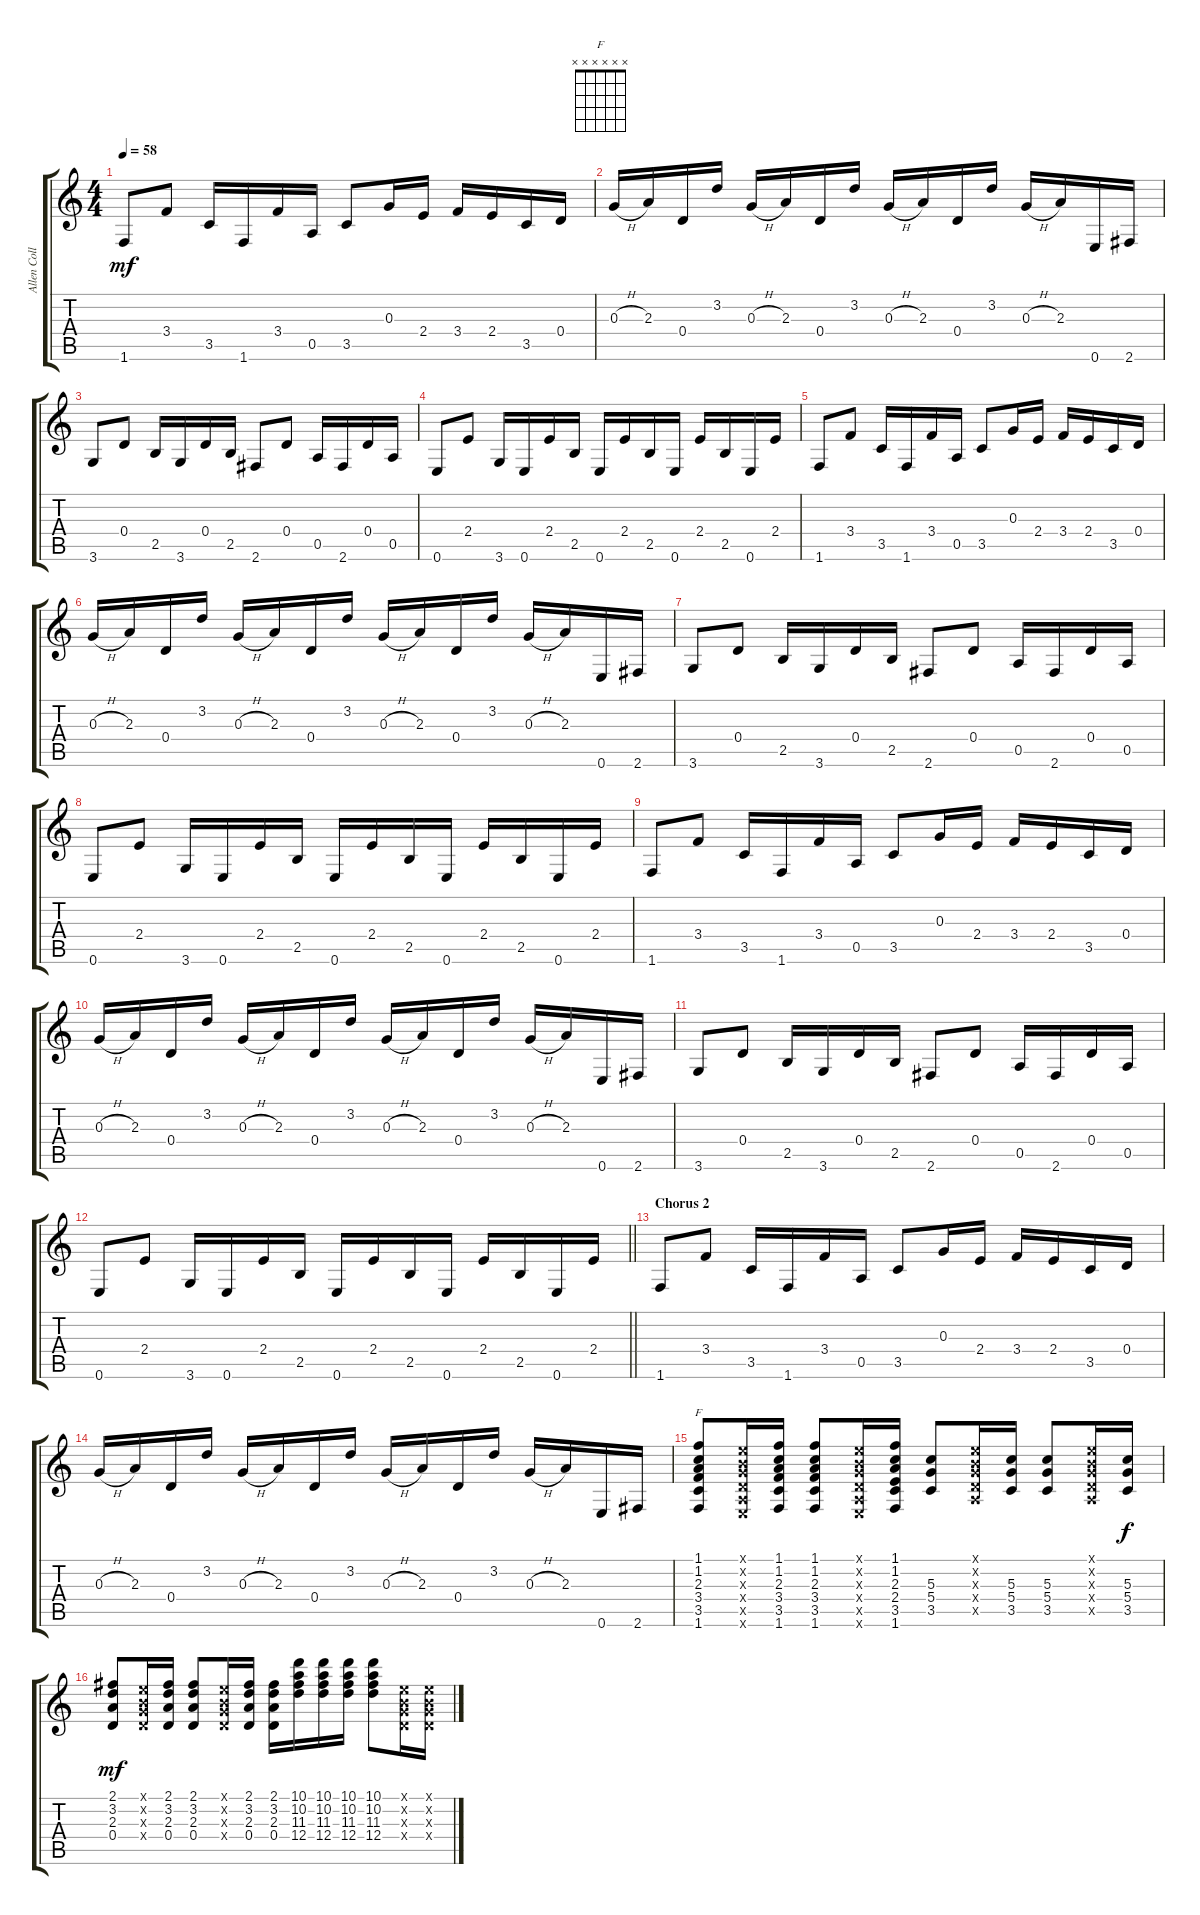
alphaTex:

\track ("Allen Collins" "Allen Coll") {instrument overdrivenguitar}
\staff {score tabs}
\tuning (E4 B3 G3 D3 A2 E2) {hide}
\chord ("F" x x x x x x)
\ts (4 4)
\tempo 58
\clef g2
\ks c
1.6.8{dy mf} 3.4.8 3.5.16 1.6.16 3.4.16 0.5.16 3.5.8 0.3.16 2.4.16 3.4.16 2.4.16 3.5.16 0.4.16 |
0.3{h}.16 2.3.16 0.4.16 3.2.16 0.3{h}.16 2.3.16 0.4.16 3.2.16 0.3{h}.16 2.3.16 0.4.16 3.2.16 0.3{h}.16 2.3.16 0.6.16 2.6.16 |
3.6.8 0.4.8 2.5.16 3.6.16 0.4.16 2.5.16 2.6.8 0.4.8 0.5.16 2.6.16 0.4.16 0.5.16 |
0.6.8 2.4.8 3.6.16 0.6.16 2.4.16 2.5.16 0.6.16 2.4.16 2.5.16 0.6.16 2.4.16 2.5.16 0.6.16 2.4.16 |
1.6.8 3.4.8 3.5.16 1.6.16 3.4.16 0.5.16 3.5.8 0.3.16 2.4.16 3.4.16 2.4.16 3.5.16 0.4.16 |
0.3{h}.16 2.3.16 0.4.16 3.2.16 0.3{h}.16 2.3.16 0.4.16 3.2.16 0.3{h}.16 2.3.16 0.4.16 3.2.16 0.3{h}.16 2.3.16 0.6.16 2.6.16 |
3.6.8 0.4.8 2.5.16 3.6.16 0.4.16 2.5.16 2.6.8 0.4.8 0.5.16 2.6.16 0.4.16 0.5.16 |
0.6.8 2.4.8 3.6.16 0.6.16 2.4.16 2.5.16 0.6.16 2.4.16 2.5.16 0.6.16 2.4.16 2.5.16 0.6.16 2.4.16 |
1.6.8 3.4.8 3.5.16 1.6.16 3.4.16 0.5.16 3.5.8 0.3.16 2.4.16 3.4.16 2.4.16 3.5.16 0.4.16 |
0.3{h}.16 2.3.16 0.4.16 3.2.16 0.3{h}.16 2.3.16 0.4.16 3.2.16 0.3{h}.16 2.3.16 0.4.16 3.2.16 0.3{h}.16 2.3.16 0.6.16 2.6.16 |
3.6.8 0.4.8 2.5.16 3.6.16 0.4.16 2.5.16 2.6.8 0.4.8 0.5.16 2.6.16 0.4.16 0.5.16 |
\barLineRight lightlight
0.6.8 2.4.8 3.6.16 0.6.16 2.4.16 2.5.16 0.6.16 2.4.16 2.5.16 0.6.16 2.4.16 2.5.16 0.6.16 2.4.16 |
\section ("" "Chorus 2")
1.6.8 3.4.8 3.5.16 1.6.16 3.4.16 0.5.16 3.5.8 0.3.16 2.4.16 3.4.16 2.4.16 3.5.16 0.4.16 |
0.3{h}.16 2.3.16 0.4.16 3.2.16 0.3{h}.16 2.3.16 0.4.16 3.2.16 0.3{h}.16 2.3.16 0.4.16 3.2.16 0.3{h}.16 2.3.16 0.6.16 2.6.16 |
(1.1 1.2 2.3 3.4 3.5 1.6).8{ch "F" instrument overdrivenguitar} (0.1{x} 0.2{x} 0.3{x} 0.4{x} 0.5{x} 0.6{x}).16 (1.1 1.2 2.3 3.4 3.5 1.6).16 (1.1 1.2 2.3 3.4 3.5 1.6).8 (0.1{x} 0.2{x} 0.3{x} 0.4{x} 0.5{x} 0.6{x}).16 (1.1 1.2 2.3 2.4 3.5 1.6).16 (5.3 5.4 3.5).8 (0.1{x} 0.2{x} 0.3{x} 0.4{x} 0.5{x}).16 (5.3 5.4 3.5).16 (5.3 5.4 3.5).8 (0.1{x} 0.2{x} 0.3{x} 0.4{x} 0.5{x}).16 (5.3 5.4 3.5).16{dy f} |
(2.1 3.2 2.3 0.4).8{dy mf} (0.1{x} 0.2{x} 0.3{x} 0.4{x}).16 (2.1 3.2 2.3 0.4).16 (2.1 3.2 2.3 0.4).8 (0.1{x} 0.2{x} 0.3{x} 0.4{x}).16 (2.1 3.2 2.3 0.4).16 (2.1 3.2 2.3 0.4).16 (10.1 10.2 11.3 12.4).16 (10.1 10.2 11.3 12.4).16 (10.1 10.2 11.3 12.4).16 (10.1 10.2 11.3 12.4).8 (0.1{x} 0.2{x} 0.3{x} 0.4{x}).16 (0.1{x} 0.2{x} 0.3{x} 0.4{x}).16
